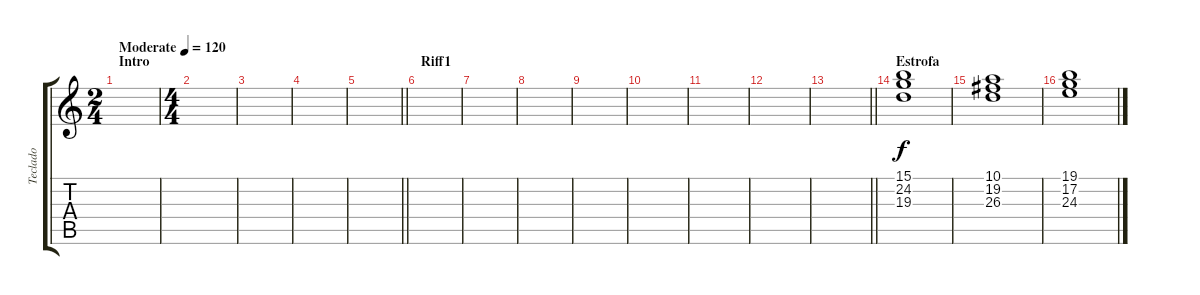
\track ("Teclado" "Teclado") {instrument rockorgan}
\staff {score tabs}
\tuning (E4 B3 G3 D3 A2 E2) {hide}
\ts (2 4)
\section ("" "Intro")
\tempo (120 "Moderate")
\clef g2
\ks c
|
\ts (4 4)
|
|
|
\barLineRight lightlight
|
\section ("" "Riff1")
|
|
|
|
|
|
|
\barLineRight lightlight
|
\section ("" "Estrofa")
(15.1 24.2 19.3).1 |
(10.1 19.2 26.3).1 |
(19.1 17.2 24.3).1
